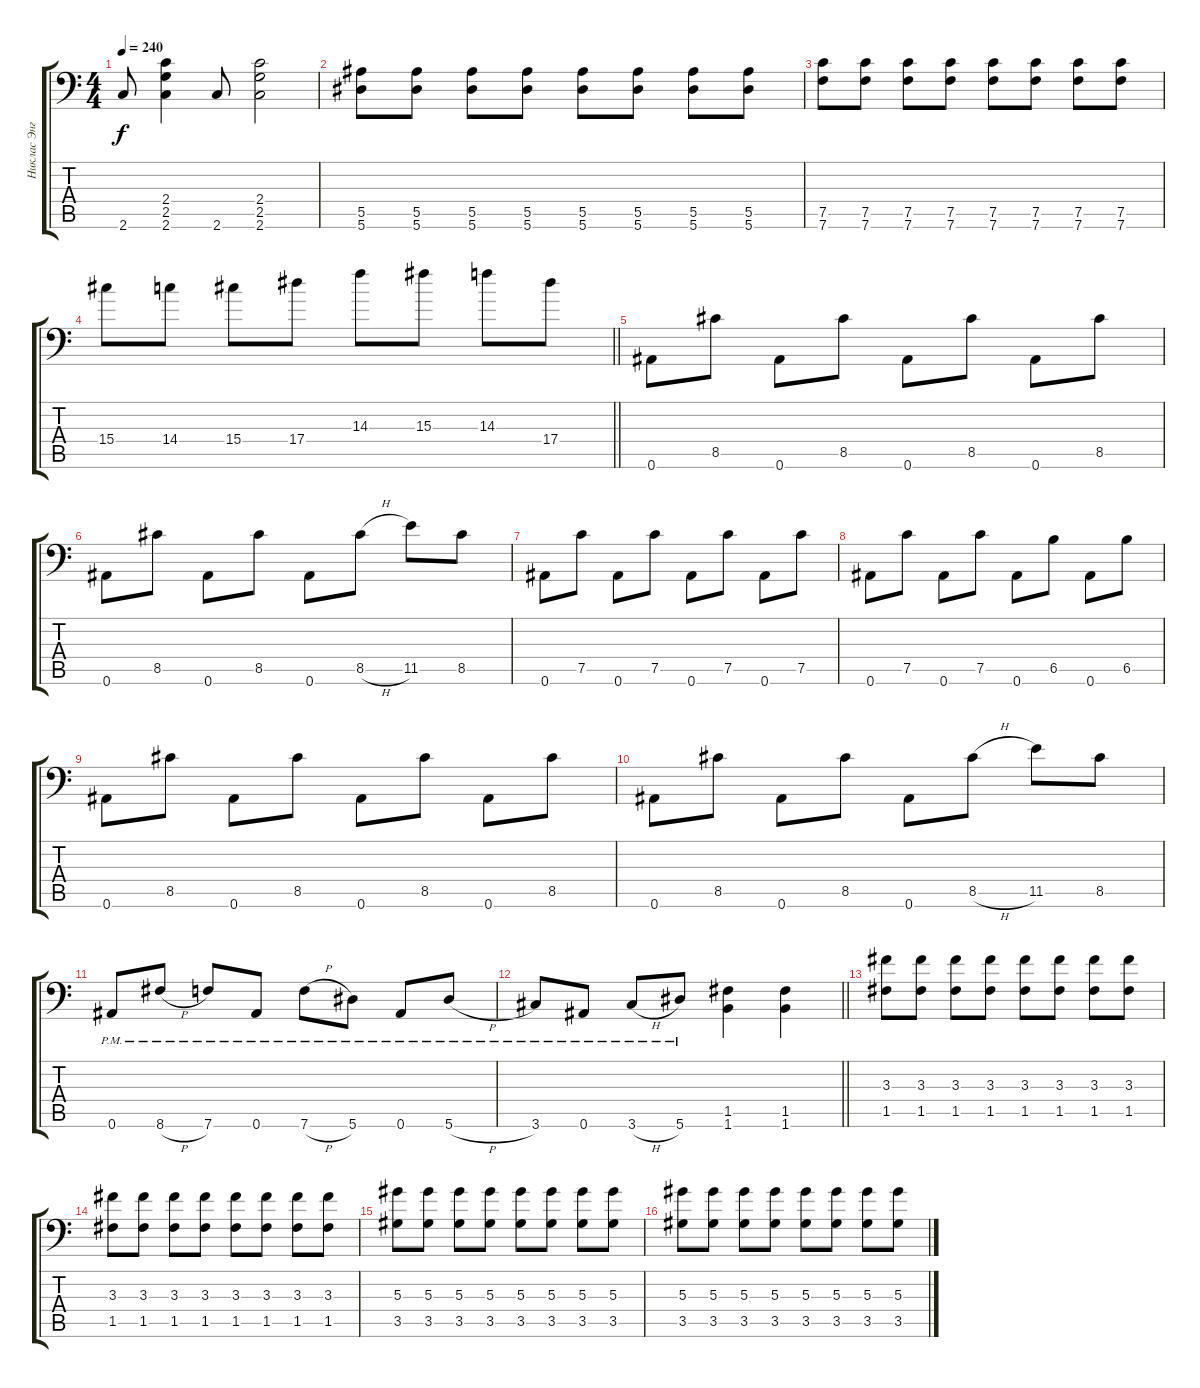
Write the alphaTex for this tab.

\track ("Никлас Энгелин(уже он)" "Никлас Энг") {instrument distortionguitar}
\staff {score tabs}
\tuning (C4 G3 Eb3 Bb2 F2 Bb1) {hide}
\ts (4 4)
\tempo 240
\clef f4
\ks c
2.6.8{dy f} (2.4 2.5 2.6).4 2.6.8 (2.4 2.5 2.6).2 |
(5.5 5.6).8 (5.5 5.6).8 (5.5 5.6).8 (5.5 5.6).8 (5.5 5.6).8 (5.5 5.6).8 (5.5 5.6).8 (5.5 5.6).8 |
(7.5 7.6).8 (7.5 7.6).8 (7.5 7.6).8 (7.5 7.6).8 (7.5 7.6).8 (7.5 7.6).8 (7.5 7.6).8 (7.5 7.6).8 |
\barLineRight lightlight
15.4.8 14.4.8 15.4.8 17.4.8 14.3.8 15.3.8 14.3.8 17.4.8 |
\section ("" "")
0.6.8 8.5.8 0.6.8 8.5.8 0.6.8 8.5.8 0.6.8 8.5.8 |
0.6.8 8.5.8 0.6.8 8.5.8 0.6.8 8.5{h}.8 11.5.8 8.5.8 |
0.6.8 7.5.8 0.6.8 7.5.8 0.6.8 7.5.8 0.6.8 7.5.8 |
0.6.8 7.5.8 0.6.8 7.5.8 0.6.8 6.5.8 0.6.8 6.5.8 |
0.6.8 8.5.8 0.6.8 8.5.8 0.6.8 8.5.8 0.6.8 8.5.8 |
0.6.8 8.5.8 0.6.8 8.5.8 0.6.8 8.5{h}.8 11.5.8 8.5.8 |
0.6{pm}.8 8.6{h pm}.8 7.6{pm}.8 0.6{pm}.8 7.6{h pm}.8 5.6{pm}.8 0.6{pm}.8 5.6{h pm}.8 |
\barLineRight lightlight
3.6{pm}.8 0.6{pm}.8 3.6{h pm}.8 5.6{pm}.8 (1.5 1.6).4 (1.5 1.6).4 |
\section ("" "")
(3.3 1.5).8 (3.3 1.5).8 (3.3 1.5).8 (3.3 1.5).8 (3.3 1.5).8 (3.3 1.5).8 (3.3 1.5).8 (3.3 1.5).8 |
(3.3 1.5).8 (3.3 1.5).8 (3.3 1.5).8 (3.3 1.5).8 (3.3 1.5).8 (3.3 1.5).8 (3.3 1.5).8 (3.3 1.5).8 |
(5.3 3.5).8 (5.3 3.5).8 (5.3 3.5).8 (5.3 3.5).8 (5.3 3.5).8 (5.3 3.5).8 (5.3 3.5).8 (5.3 3.5).8 |
(5.3 3.5).8 (5.3 3.5).8 (5.3 3.5).8 (5.3 3.5).8 (5.3 3.5).8 (5.3 3.5).8 (5.3 3.5).8 (5.3 3.5).8
